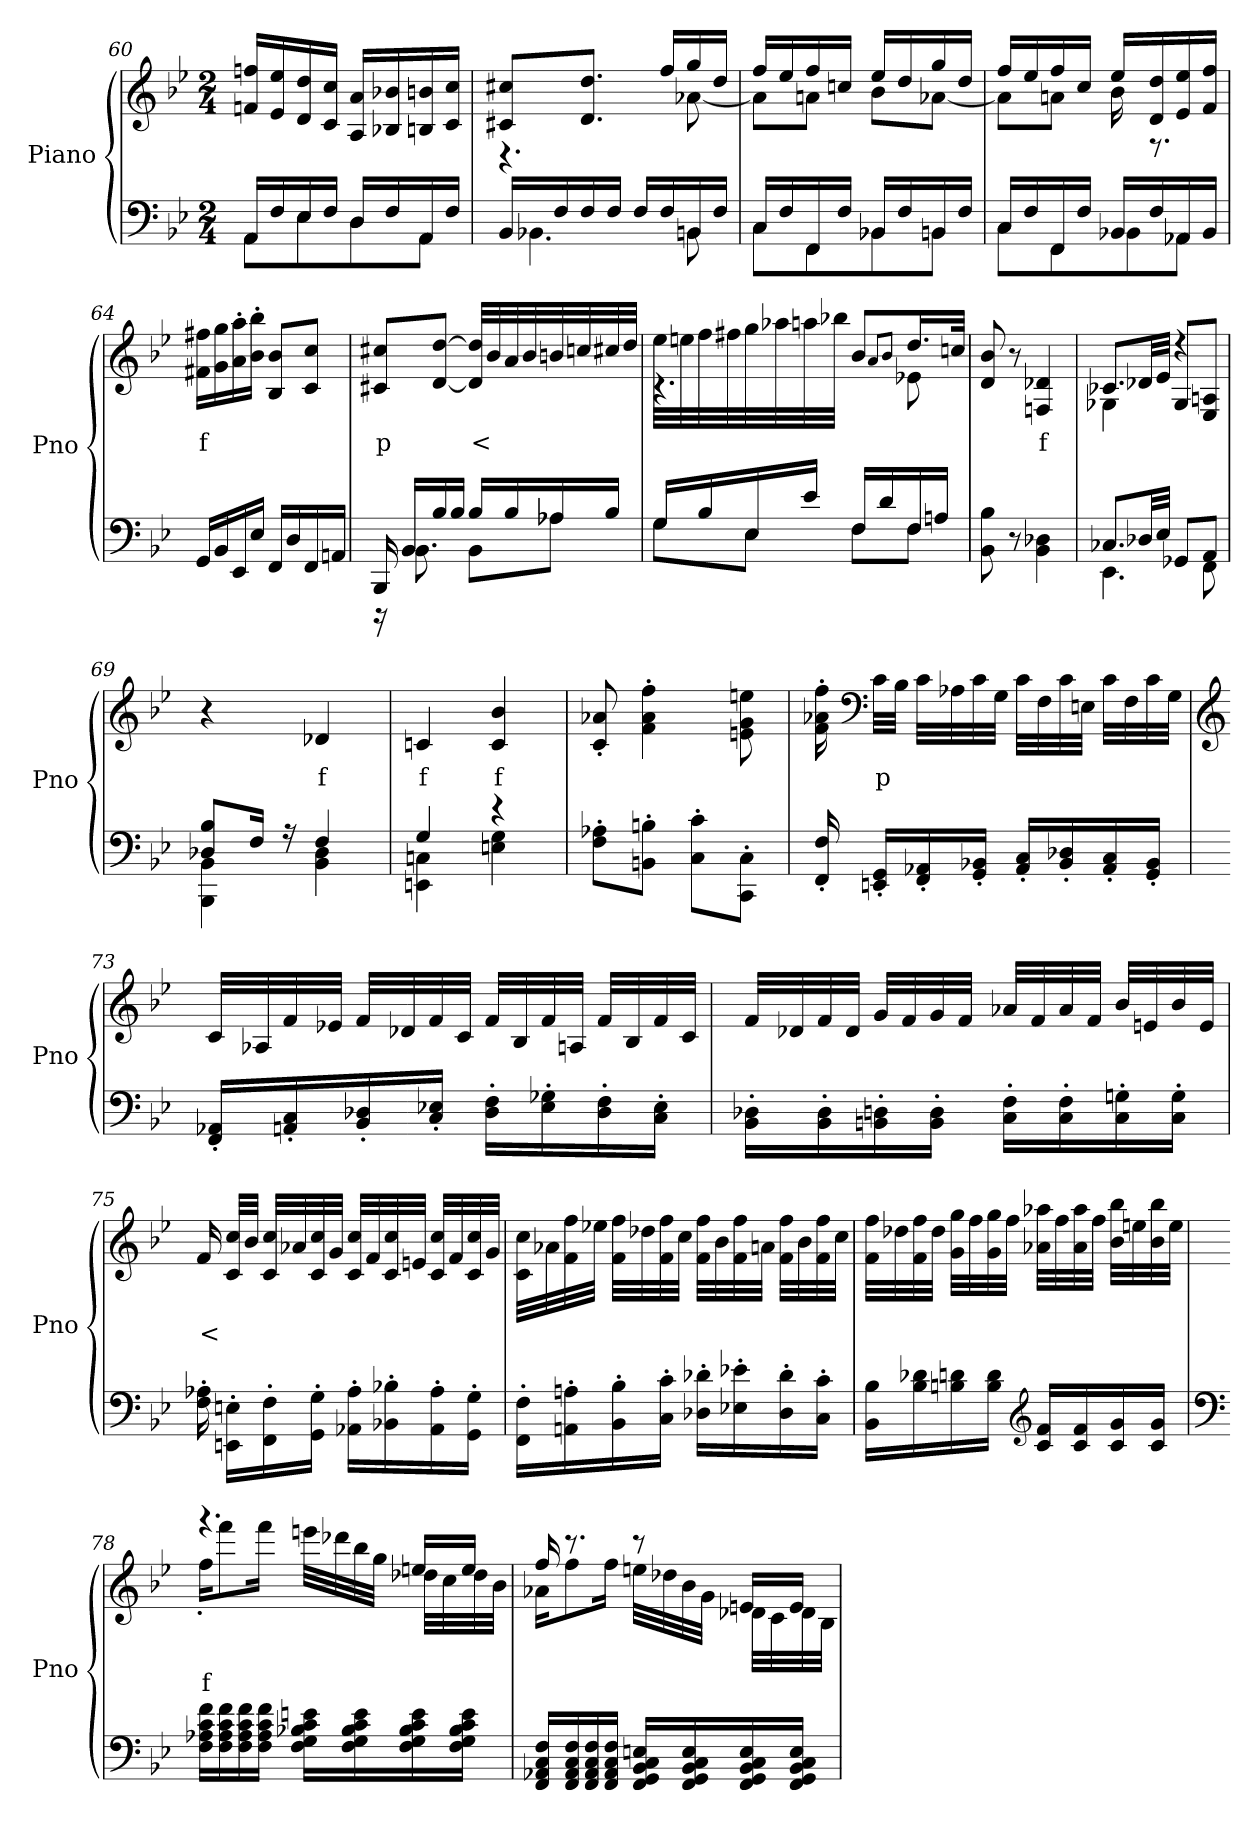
**kern	**kern	**text
*part2	*part1	*part1
*staff2	*staff1	*staff1
*I"Piano	*I"Piano	*
*I'Pno	*I'Pno	*
*clefF4	*clefG2	*
*k[b-e-]	*k[b-e-]	*
*B-:	*B-:	*
*M2/4	*M2/4	*
=60	=60	=60
*^	*	*
16AA/LL	8AA\L	16fn/ 16ffn/LL	.
16F/	.	16e-/ 16ee-/	.
16E-/	8E-\	16d/ 16dd/	.
16F/JJ	.	16c/ 16cc/JJ	.
16D/LL	8D\	16A/ 16a/LL	.
16F/	.	16B-X/ 16b-X/	.
16AA/	8AA\J	16Bn/ 16bn/	.
16F/JJ	.	16c/ 16cc/JJ	.
=61	=61	=61	=61
*	*	*^	*
16BB-/LL	4.BB-X\	8c#X/ 8cc#X/L	4.r	.
16F/	.	.	.	.
16F/	.	8.d/ 8.dd/J	.	.
16F/JJ	.	.	.	.
16F/LL	.	.	.	.
16F/	.	16ff/LL	.	.
16BBn/	8BB\	16gg/	[8a-X\	.
16F/JJ	.	16dd/JJ	.	.
!!LO:LB:g=z	!!
=62	=62	=62	=62	=62
16C/LL	8C\L	16ff/LL	8a-\L]	.
16F/	.	16ee-/	.	.
16FF/	8FF\	16ff/	8an\J	.
16F/JJ	.	16ccn/JJ	.	.
16BB-X/LL	8BB-X\	16ee-/LL	8b-\L	.
16F/	.	16dd/	.	.
16BBn/	8BB\J	16gg/	[8a-X\J	.
16F/JJ	.	16dd/JJ	.	.
=63	=63	=63	=63	=63
16C/LL	8C\L	16ff/LL	8a-\L]	.
16F/	.	16ee-/	.	.
16FF/	8FF\	16ff/	8an\J	.
16F/JJ	.	16cc/JJ	.	.
16BB-X/LL	8BB-\	16ee-/LL	16b-\	.
16F/	.	16d/ 16dd/	8.r	.
16AA-X/	8AA-\J	16e-/ 16ee-/	.	.
16BB-/JJ	.	16f/ 16ff/JJ	.	.
*v	*v	*	*	*
*	*v	*v	*
=64	=64	=64
16GG/LL	16f#X\ 16ff#X\LL	f
16BB-/	16g\ 16gg\	.
16EE-/	16a\' 16aa\'	.
16E-/JJ	16b-\' 16bb-\'JJ	.
16FF/LL	8B-/ 8b-/L	.
16D/	.	.
16FF/	8c/ 8cc/J	.
16AAn/JJ	.	.
=65	=65	=65
*^	*	*
16BBB-/	16r	8c#X/ 8cc#X/L	p
16BB-/LL	8.BB-\	.	.
16B-/	.	[8d/ [8dd/J	.
16B-/JJ	.	.	.
16B-/LL	8BB-\L	32d/] 32dd/]LLL	<
.	.	32b-/	.
16B-/	.	32a/	.
.	.	32b-/	.
16A-X/	8A-\J	32bn/	.
.	.	32ccn/	.
16B-/JJ	.	32cc#X/	.
.	.	32dd/JJJ	.
!!LO:LB:g=z
=66	=66	=66	=66
*	*	*^	*
16G/LL	8G\L	32ee-\LLL	4.r	.
.	.	32een\	.	.
16B-/	.	32ff\	.	.
.	.	32ff#X\	.	.
16E-/	8E-\J	32gg\	.	.
.	.	32aa-X\	.	.
16e-/JJ	.	32aan\	.	.
.	.	32bb-X\JJJ	.	.
16F/LL	8F\L	8b-/L	.	.
16d/	.	.	.	.
.	.	8qa/L	.	.
.	.	8qb-/J	.	.
16F/	8F\J	16.dd/L	8e-X\	.
16An/JJ	.	.	.	.
.	.	32ccn/JJk	.	.
*v	*v	*	*	*
*	*v	*v	*
=67	=67	=67
8BB-\ 8B-\	8d/ 8b-/	.
8r	8r	.
4BB-\ 4D-X\	4Fn/ 4d-X/	f
=68	=68	=68
*^	*^	*
8.C-X/L	4.EE-\	8.c-X/L	4G-X\	.
32D-X/LL	.	32d-X/LL	.	.
32E-/JJJ	.	32e-/JJJ	.	.
8GG-X/L	.	4r	8G-/L	.
8AA/J	8FF\	.	8E-/ 8An/J	.
*	*	*v	*v	*
=69	=69	=69	=69
8D-X/ 8B-/L	4BBB-\ 4BB-\	4r	.
16F/Jk	.	.	.
16r	.	.	.
4F/	4BB-\ 4D-\	4d-X/	f
=70	=70	=70	=70
4G/	4EEn\ 4Cn\	4cn/	f
4r	4En\ 4G\	4c/ 4b-/	f
*v	*v	*	*
=71	=71	=71
8F\' 8A-X\'L	8c/' 8a-X/'	.
8BBn\' 8Bn\'J	4f\' 4a-\' 4ff\'	.
8C\' 8c\'L	.	.
8CC\' 8C\'J	8en\ 8g\ 8een\	.
!!LO:LB:g=z
=72	=72	=72
16FF/' 16F/'	16f\' 16a-X\' 16ff\'	.
*	*clefF4	*
16EEn/' 16GG/'LL	32c\LLL	p
.	32B-\JJJ	.
16FF/' 16AA-X/'	32c\LLL	.
.	32A-X\	.
16GG/' 16BB-X/'JJ	32c\	.
.	32G\JJJ	.
16AA-/' 16C/'LL	32c\LLL	.
.	32F\	.
16BB-/' 16D-X/'	32c\	.
.	32En\JJJ	.
16AA-/' 16C/'	32c\LLL	.
.	32F\	.
16GG/' 16BB-/'JJ	32c\	.
.	32G\JJJ	.
=73	=73	=73
*	*clefG2	*
16FF/' 16AA-X/'LL	32c/LLL	.
.	32A-X/	.
16AAn/' 16C/'	32f/	.
.	32e-X/JJJ	.
16BB-/' 16D-X/'	32f/LLL	.
.	32d-X/	.
16C/' 16E-X/'JJ	32f/	.
.	32c/JJJ	.
16D-\' 16F\'LL	32f/LLL	.
.	32B-/	.
16E-\' 16G-X\'	32f/	.
.	32An/JJJ	.
16D-\' 16F\'	32f/LLL	.
.	32B-/	.
16C\' 16E-\'JJ	32f/	.
.	32c/JJJ	.
=74	=74	=74
16BB-\' 16D-X\'LL	32f/LLL	.
.	32d-X/	.
16BB-\' 16D-\'	32f/	.
.	32d-/JJJ	.
16BBn\' 16Dn\'	32g/LLL	.
.	32f/	.
16BB\' 16D\'JJ	32g/	.
.	32f/JJJ	.
16C\' 16F\'LL	32a-X/LLL	.
.	32f/	.
16C\' 16F\'	32a-/	.
.	32f/JJJ	.
16C\' 16Gn\'	32b-/LLL	.
.	32en/	.
16C\' 16G\'JJ	32b-/	.
.	32e/JJJ	.
!!LO:PB:g=z
=75	=75	=75
16F\' 16A-X\'	16f/	<
16EEn\' 16En\'LL	32c/ 32cc/LLL	.
.	32b-/JJJ	.
16FF\' 16F\'	32c/ 32cc/LLL	.
.	32a-X/	.
16GG\' 16G\'JJ	32c/ 32cc/	.
.	32g/JJJ	.
16AA-X\' 16A-\'LL	32c/ 32cc/LLL	.
.	32f/	.
16BB-X\' 16B-X\'	32c/ 32cc/	.
.	32en/JJJ	.
16AA-\' 16A-\'	32c/ 32cc/LLL	.
.	32f/	.
16GG\' 16G\'JJ	32c/ 32cc/	.
.	32g/JJJ	.
=76	=76	=76
16FF\' 16F\'LL	32c\ 32cc\LLL	.
.	32a-X\	.
16AAn\' 16An\'	32f\ 32ff\	.
.	32ee-X\JJJ	.
16BB-\' 16B-\'	32f\ 32ff\LLL	.
.	32dd-X\	.
16C\' 16c\'JJ	32f\ 32ff\	.
.	32cc\JJJ	.
16D-X\' 16d-X\'LL	32f\ 32ff\LLL	.
.	32b-\	.
16E-X\' 16e-X\'	32f\ 32ff\	.
.	32an\JJJ	.
16D-\' 16d-\'	32f\ 32ff\LLL	.
.	32b-\	.
16C\' 16c\'JJ	32f\ 32ff\	.
.	32cc\JJJ	.
=77	=77	=77
16BB-\ 16B-\LL	32f\ 32ff\LLL	.
.	32dd-X\	.
16B-\ 16d-X\	32f\ 32ff\	.
.	32dd-\JJJ	.
16Bn\ 16dn\	32g\ 32gg\LLL	.
.	32ff\	.
16B\ 16d\JJ	32g\ 32gg\	.
.	32ff\JJJ	.
*clefG2	*	*
16c/ 16f/LL	32a-X\ 32aa-X\LLL	.
.	32ff\	.
16c/ 16f/	32a-\ 32aa-\	.
.	32ff\JJJ	.
16c/ 16g/	32b-\ 32bb-\LLL	.
.	32een\	.
16c/ 16g/JJ	32b-\ 32bb-\	.
.	32ee\JJJ	.
!!LO:LB:g=z
=78	=78	=78
*clefF4	*	*
*	*^	*
16F\ 16A-X\ 16c\ 16f\LL	4.r	16ff'\KL	f
16F\ 16A-\ 16c\ 16f\	.	8fff\	.
16F\ 16A-\ 16c\ 16f\	.	.	.
16F\ 16A-\ 16c\ 16f\JJ	.	16fff\Jk	.
16F\ 16G\ 16B-X\ 16c\ 16en\LL	.	32eeen\LLL	.
.	.	32ddd-X\	.
16F\ 16G\ 16B-\ 16c\ 16e\	.	32bb-\	.
.	.	32gg\JJJ	.
16F\ 16G\ 16B-\ 16c\ 16e\	16een/LL	32dd-X\LLL	.
.	.	32cc\	.
16F\ 16G\ 16B-\ 16c\ 16e\JJ	16ee/JJ	32dd-\	.
.	.	32b-\JJJ	.
=79	=79	=79	=79
16FF/ 16AA-X/ 16C/ 16F/LL	16ff/	16a-X\KL	.
16FF/ 16AA-/ 16C/ 16F/	8.r	8ff\	.
16FF/ 16AA-/ 16C/ 16F/	.	.	.
16FF/ 16AA-/ 16C/ 16F/JJ	.	16ff\Jk	.
16FF/ 16GG/ 16BB-/ 16C/ 16En/LL	8r	32een\LLL	.
.	.	32dd-X\	.
16FF/ 16GG/ 16BB-/ 16C/ 16E/	.	32b-\	.
.	.	32g\JJJ	.
16FF/ 16GG/ 16BB-/ 16C/ 16E/	16en/LL	32d-X\LLL	.
.	.	32c\	.
16FF/ 16GG/ 16BB-/ 16C/ 16E/JJ	16e/JJ	32d-\	.
.	.	32B-\JJJ	.
*	*v	*v	*
=	=	=
*-	*-	*-
